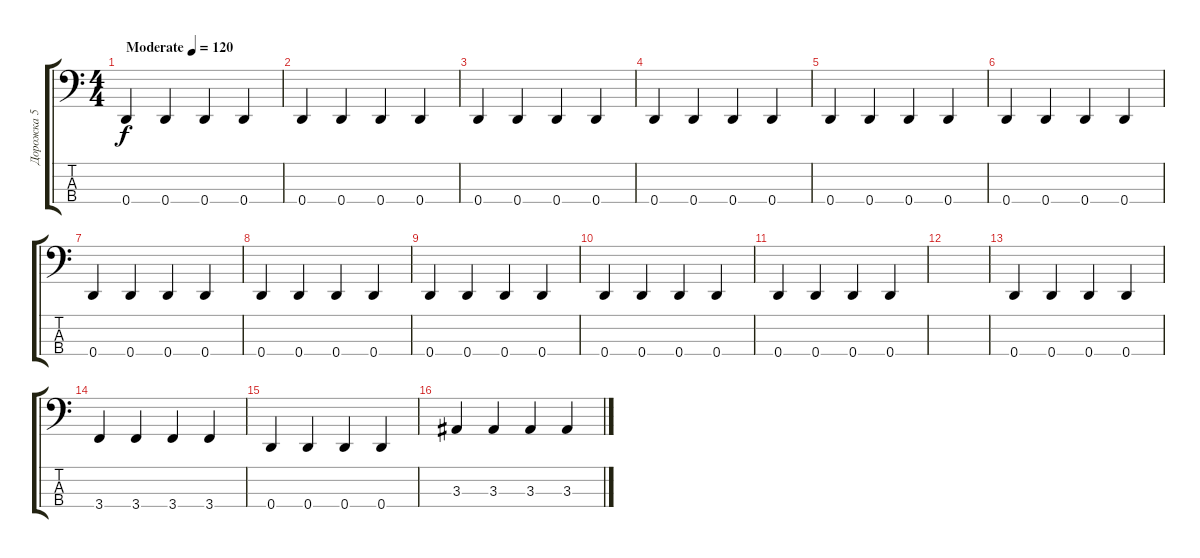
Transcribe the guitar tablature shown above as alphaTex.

\track ("Дорожка 5" "Дорожка 5") {instrument electricbasspick}
\staff {score tabs}
\tuning (F2 C2 G1 D1) {hide}
\ts (4 4)
\tempo (120 "Moderate")
\clef f4
\ks c
0.4.4{dy f instrument electricbasspick} 0.4.4 0.4.4 0.4.4 |
0.4.4 0.4.4 0.4.4 0.4.4 |
0.4.4 0.4.4 0.4.4 0.4.4 |
0.4.4 0.4.4 0.4.4 0.4.4 |
0.4.4 0.4.4 0.4.4 0.4.4 |
0.4.4 0.4.4 0.4.4 0.4.4 |
0.4.4 0.4.4 0.4.4 0.4.4 |
0.4.4 0.4.4 0.4.4 0.4.4 |
0.4.4 0.4.4 0.4.4 0.4.4 |
0.4.4 0.4.4 0.4.4 0.4.4 |
0.4.4 0.4.4 0.4.4 0.4.4 |
|
0.4.4 0.4.4 0.4.4 0.4.4 |
3.4.4 3.4.4 3.4.4 3.4.4 |
0.4.4 0.4.4 0.4.4 0.4.4 |
3.3.4 3.3.4 3.3.4 3.3.4
